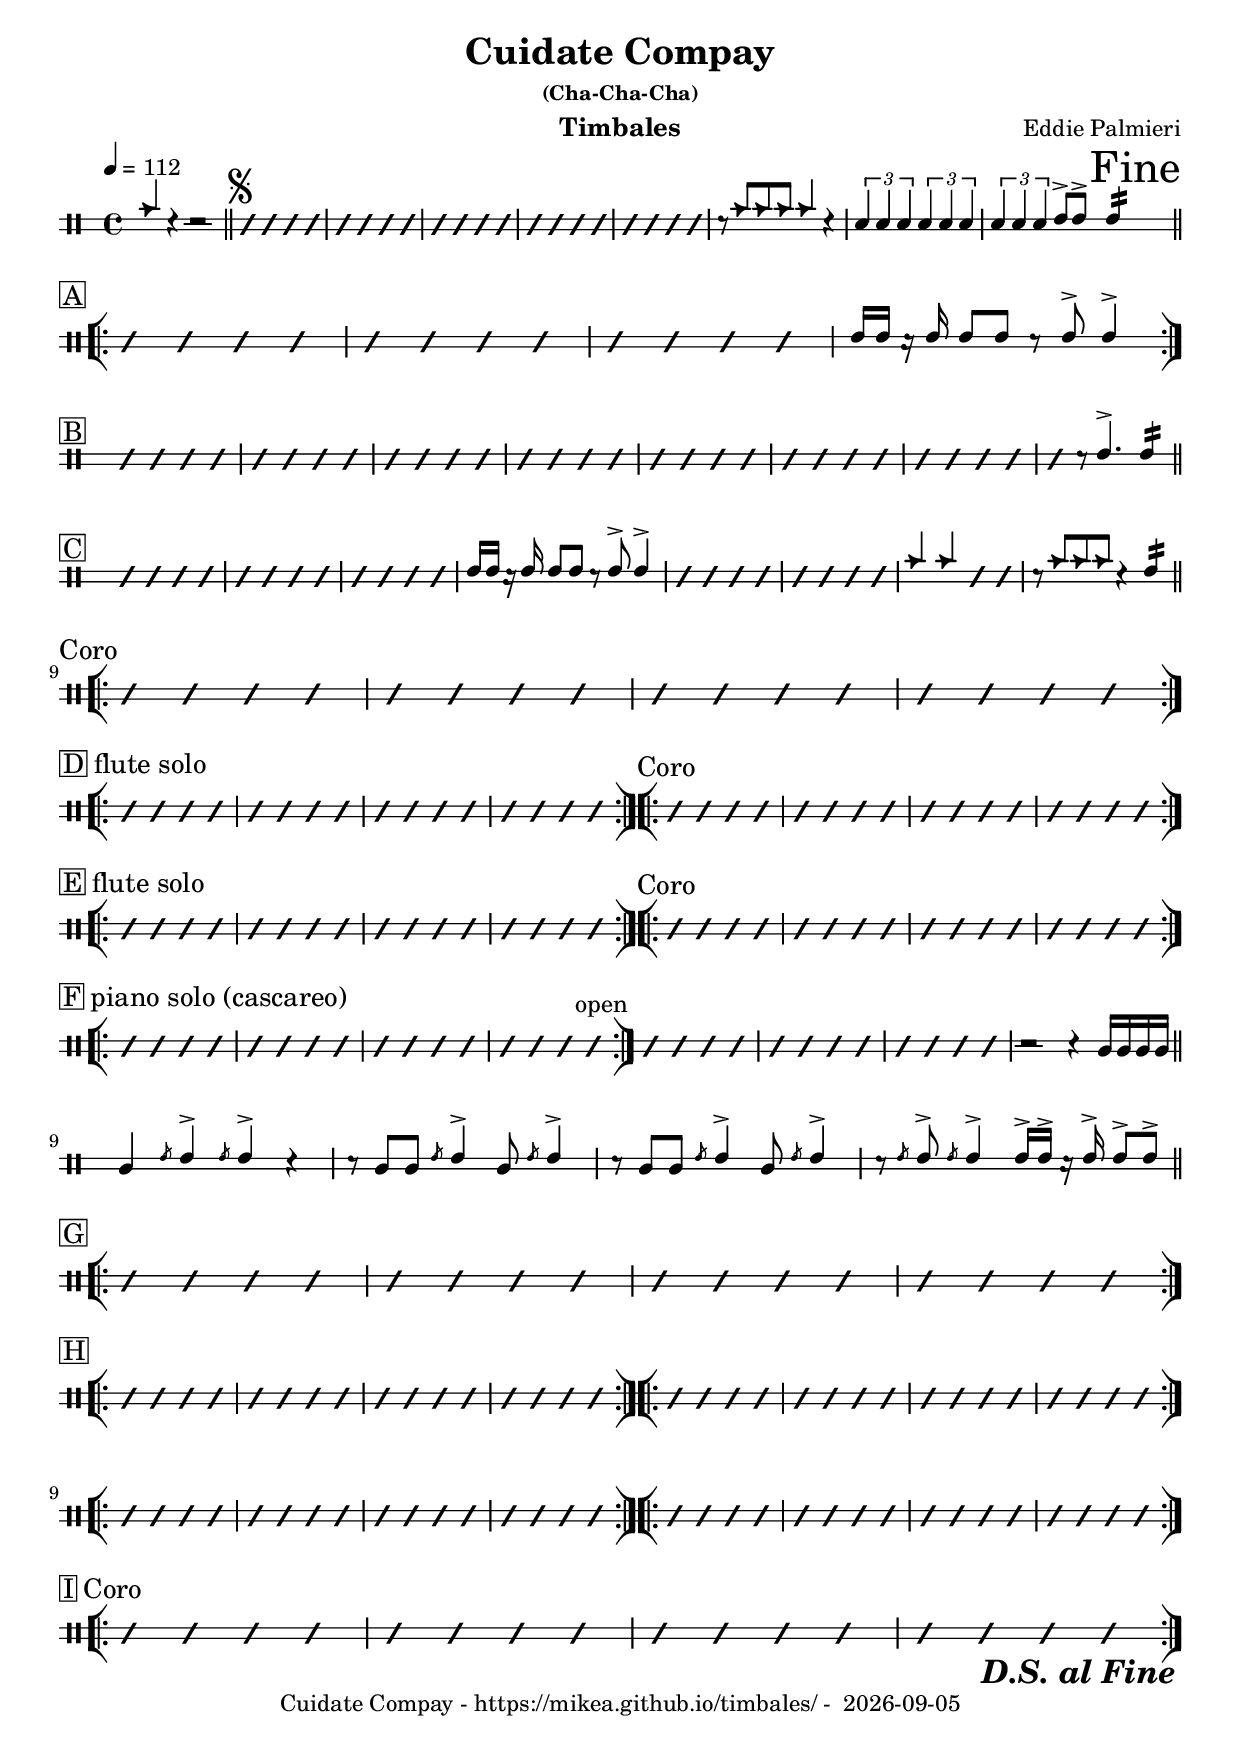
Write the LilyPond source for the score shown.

\version "2.24.2"
\include "charts/common.ly"

date = #(strftime "%Y-%m-%d" (localtime (current-time)))

\header {
  title = "Cuidate Compay"
  subsubtitle = "(Cha-Cha-Cha)"
  composer = "Eddie Palmieri"
  instrument = "Timbales"
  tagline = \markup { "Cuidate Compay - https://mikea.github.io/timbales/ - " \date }
}

\newTimbalesStaff <<
    \newDrumVoiceOne \drummode { 
        \tempo 4 = 112

        cb4 r4 r2 | \bar "||"
        \big-segno
        \comp #4 | \comp #4 | \comp #4 | \comp #4 |
        \comp #4 | r8 cb8 cb cb cb4 r4 | \tuplet 3/2 { toml4 toml4  toml4 } \tuplet 3/2 { toml4 toml4  toml4 } 
        | \tuplet 3/2 { toml4 toml4  toml4 } timh8^> timh8^> \fine timh4:16 | \bar "||"

        \sect "A" ""
        \bar "[|:-||"
        \comp #4 | \comp #4 | \comp #4 | timh16 timh r timh16 8 8 r timh^> timh4^> |
        \bar ":|]"

        \sect "B" ""
        \comp #4 | \comp #4 | \comp #4 | \comp #4 |
        \comp #4 | \comp #4 | \comp #4 | \abanico-long | \bar "||"

        \sect "C" ""
        \comp #4 | \comp #4 | \comp #4 | timh16 timh r timh16 8 8 r timh^> timh4^> |
        \comp #4 | \comp #4 | cb4 cb4 \rs \rs | r8 cb cb cb r4 timh4:16 | \break

        \bar "[|:-||"
        \sectionLabel "Coro"
        \comp #4 | \comp #4 | \comp #4 | \comp #4 |
        
        \bar ":|][|:"

        \sect "D" "flute solo"
        \comp #4 | \comp #4 | \comp #4 | \comp #4 |
        \bar ":|][|:"
        \sectionLabel "Coro"
        \comp #4 | \comp #4 | \comp #4 | \comp #4 |
        \bar ":|][|:"

        \sect "E" "flute solo"
        \comp #4 | \comp #4 | \comp #4 | \comp #4 |
        \bar ":|][|:"
        \sectionLabel "Coro"
        \comp #4 | \comp #4 | \comp #4 | \comp #4 |
        \bar ":|][|:"

        \sect "F" "piano solo (cascareo)"
        \comp #4 | \comp #4 | \comp #4 | \comp #4 \textEndMark "open" |
        \bar ":|]"
        \comp #4 | \comp #4 | \comp #4 | r2 r4 timl16 16 16 16 | \bar "||" \break
        timl4 \flam timh4^> \flam timh4^> r4 | 
        r8 timl 8 8 \flam timh4^> timl8 \flam timh4^> |
        r8 timl 8 8 \flam timh4^> timl8 \flam timh4^> |
        r8 \flam timh8^> \flam timh4^> timh16^> timh^> r timh16^> 8^> 8^> |

        \bar "[|:-||"

        \sect "G" ""
        \comp #4 | \comp #4 | \comp #4 | \comp #4 |
        \bar ":|][|:"

        \sect "H" ""
        \comp #4 | \comp #4 | \comp #4 | \comp #4 |
        \bar ":|][|:"
        \comp #4 | \comp #4 | \comp #4 | \comp #4 |
        \bar ":|][|:" \break
        \comp #4 | \comp #4 | \comp #4 | \comp #4 |
        \bar ":|][|:"
        \comp #4 | \comp #4 | \comp #4 | \comp #4 |
        \bar ":|][|:"

        \sect "I" "Coro"
        \comp #4 | \comp #4 | \comp #4 | \comp #4 |
        \bar ":|]"
        \jump "D.S. al Fine"

        \fine
    }
>>
